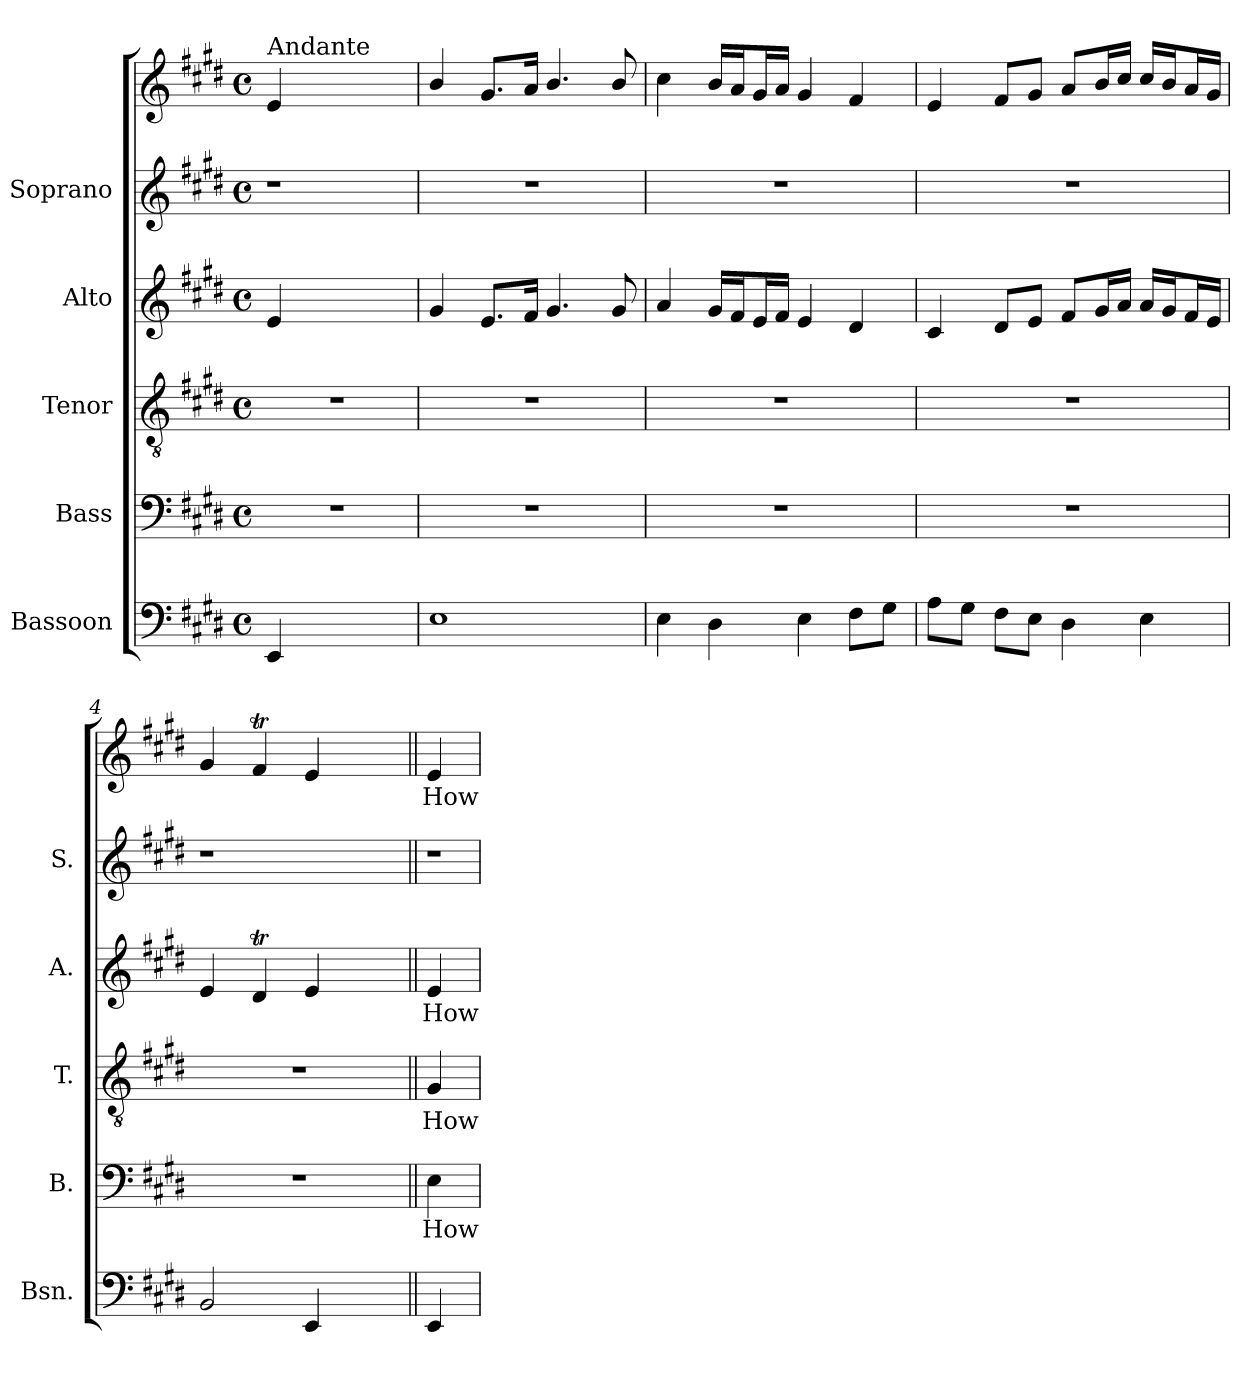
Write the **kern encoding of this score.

**kern	**kern	**text	**kern	**text	**kern	**text	**kern	**kern	**text
*part5	*part4	*part4	*part3	*part3	*part2	*part2	*part1	*part1	*part1
*staff6	*staff5	*staff5	*staff4	*staff4	*staff3	*staff3	*staff2	*staff1	*staff1
*I"Bassoon	*I"Bass	*	*I"Tenor	*	*I"Alto	*	*I"Soprano	*	*
*I'Bsn.	*I'B.	*	*I'T.	*	*I'A.	*	*I'S.	*	*
!!LO:PB:g=z
*clefF4	*clefF4	*	*clefGv2	*	*clefG2	*	*clefG2	*clefG2	*
*	*	*	*ITrd7c12	*	*	*	*	*	*
*k[f#c#g#d#]	*k[f#c#g#d#]	*	*k[f#c#g#d#]	*	*k[f#c#g#d#]	*	*k[f#c#g#d#]	*k[f#c#g#d#]	*
*E:	*E:	*	*E:	*	*E:	*	*E:	*E:	*
*M4/4	*M4/4	*	*M4/4	*	*M4/4	*	*M4/4	*M4/4	*
*met(c)	*met(c)	*	*met(c)	*	*met(c)	*	*met(c)	*met(c)	*
=	=	=	=	=	=	=	=	=	=
!	!	!	!	!	!	!	!	!LO:TX:a:t=Andante	!
!	!LO:N:vis=1	!	!LO:N:vis=1	!	!	!	!LO:N:vis=1	!	!
4EEi/	1r	.	1r	.	4ei/	.	4r	4ei/	.
2.ryy	.	.	.	.	2.ryy	.	2.ryy	2.ryy	.
=1	=1	=1	=1	=1	=1	=1	=1	=1	=1
1Ei	1r	.	1r	.	4g#i/	.	1r	4bi/	.
.	.	.	.	.	8.ei/L	.	.	8.g#i/L	.
.	.	.	.	.	16f#i/Jk	.	.	16ai/Jk	.
.	.	.	.	.	4.g#i/	.	.	4.bi/	.
.	.	.	.	.	8g#i/	.	.	8bi/	.
=2	=2	=2	=2	=2	=2	=2	=2	=2	=2
4Ei\	1r	.	1r	.	4ai/	.	1r	4cc#i\	.
4D#i\	.	.	.	.	16g#i/LL	.	.	16bi/LL	.
.	.	.	.	.	16f#i/J	.	.	16ai/J	.
.	.	.	.	.	16ei/L	.	.	16g#i/L	.
.	.	.	.	.	16f#i/JJ	.	.	16ai/JJ	.
4Ei\	.	.	.	.	4ei/	.	.	4g#i/	.
8F#i\L	.	.	.	.	4d#i/	.	.	4f#i/	.
8G#i\J	.	.	.	.	.	.	.	.	.
=3	=3	=3	=3	=3	=3	=3	=3	=3	=3
8Ai\L	1r	.	1r	.	4c#i/	.	1r	4ei/	.
8G#i\J	.	.	.	.	.	.	.	.	.
8F#i\L	.	.	.	.	8d#i/L	.	.	8f#i/L	.
8Ei\J	.	.	.	.	8ei/J	.	.	8g#i/J	.
4D#i\	.	.	.	.	8f#i/L	.	.	8ai/L	.
.	.	.	.	.	16g#i/L	.	.	16bi/L	.
.	.	.	.	.	16ai/JJ	.	.	16cc#i/JJ	.
4Ei\	.	.	.	.	16ai/LL	.	.	16cc#i/LL	.
.	.	.	.	.	16g#i/J	.	.	16bi/J	.
.	.	.	.	.	16f#i/L	.	.	16ai/L	.
.	.	.	.	.	16ei/JJ	.	.	16g#i/JJ	.
=4	=4	=4	=4	=4	=4	=4	=4	=4	=4
!	!LO:N:vis=1	!	!LO:N:vis=1	!	!	!	!LO:N:vis=1	!	!
2BBi/	1r	.	1r	.	4ei/	.	2.r	4g#i/	.
.	.	.	.	.	4d#ti/	.	.	4f#Ti/	.
4EEi/	.	.	.	.	4ei/	.	.	4ei/	.
4ryy	.	.	.	.	4ryy	.	4ryy	4ryy	.
!!LO:LB:g=z
=5||	=5||	=5||	=5||	=5||	=5||	=5||	=5||	=5||	=5||
!	!	!LO:LY:b:color=#000000	!	!	!	!	!	!	!
!	!	!	!	!LO:LY:b:color=#000000	!	!	!	!	!
!	!	!	!	!	!	!LO:LY:b:color=#000000	!LO:N:vis=1	!	!
!	!	!	!	!	!	!	!	!	!LO:LY:b:color=#000000
4EEi/	4Ei\	How	4GG#i/	How	4ei/	How	4r	4ei/	How
=	=	=	=	=	=	=	=	=	=
*-	*-	*-	*-	*-	*-	*-	*-	*-	*-
